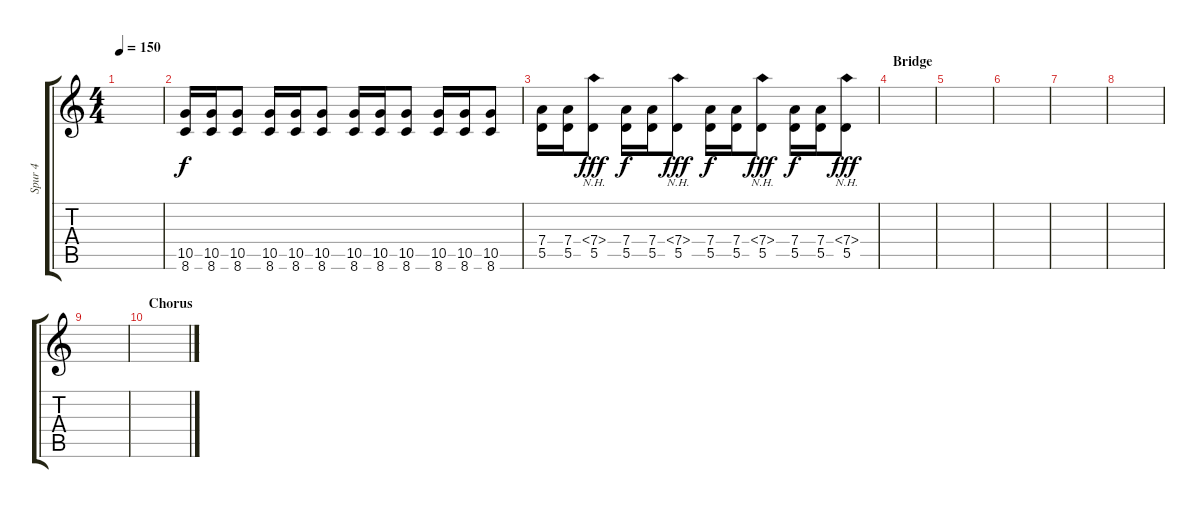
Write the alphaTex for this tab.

\track ("Spur 4" "Spur 4") {instrument distortionguitar}
\staff {score tabs}
\tuning (E4 B3 G3 D3 A2 E2) {hide}
\ts (4 4)
\tempo 150
\clef g2
\ks c
|
(10.5 8.6).16{volume 10} (10.5 8.6).16 (10.5 8.6).8 (10.5 8.6).16 (10.5 8.6).16 (10.5 8.6).8 (10.5 8.6).16 (10.5 8.6).16 (10.5 8.6).8 (10.5 8.6).16 (10.5 8.6).16 (10.5 8.6).8 |
(7.4 5.5).16 (7.4 5.5).16 (7.4{nh} 5.5).8{dy fff} (7.4 5.5).16{dy f} (7.4 5.5).16 (7.4{nh} 5.5).8{dy fff} (7.4 5.5).16{dy f} (7.4 5.5).16 (7.4{nh} 5.5).8{dy fff} (7.4 5.5).16{dy f} (7.4 5.5).16 (7.4{nh} 5.5).8{dy fff} |
\section ("" "Bridge")
|
|
|
|
|
|
\section ("" "Chorus")
